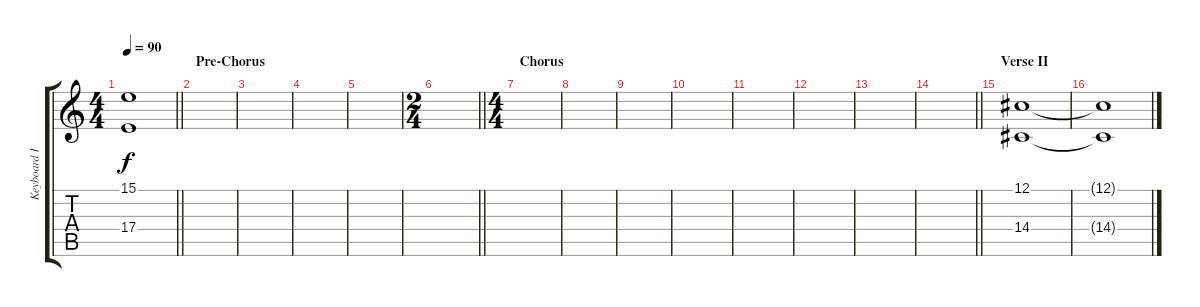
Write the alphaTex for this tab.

\track ("Keyboard I" "Keyboard I") {instrument synthstrings2}
\staff {score tabs}
\tuning (Db4 Ab3 E3 B2 Gb2 B1) {hide}
\ts (4 4)
\tempo 90
\clef g2
\barLineRight lightlight
\ks c
(15.1 17.4).1{dy f} |
\section ("" "Pre-Chorus")
|
|
|
|
\ts (2 4)
\barLineRight lightlight
|
\ts (4 4)
\section ("" "Chorus")
|
|
|
|
|
|
|
\barLineRight lightlight
|
\section ("" "Verse II")
(12.1 14.4).1 |
(12.1{t} 14.4{t}).1
